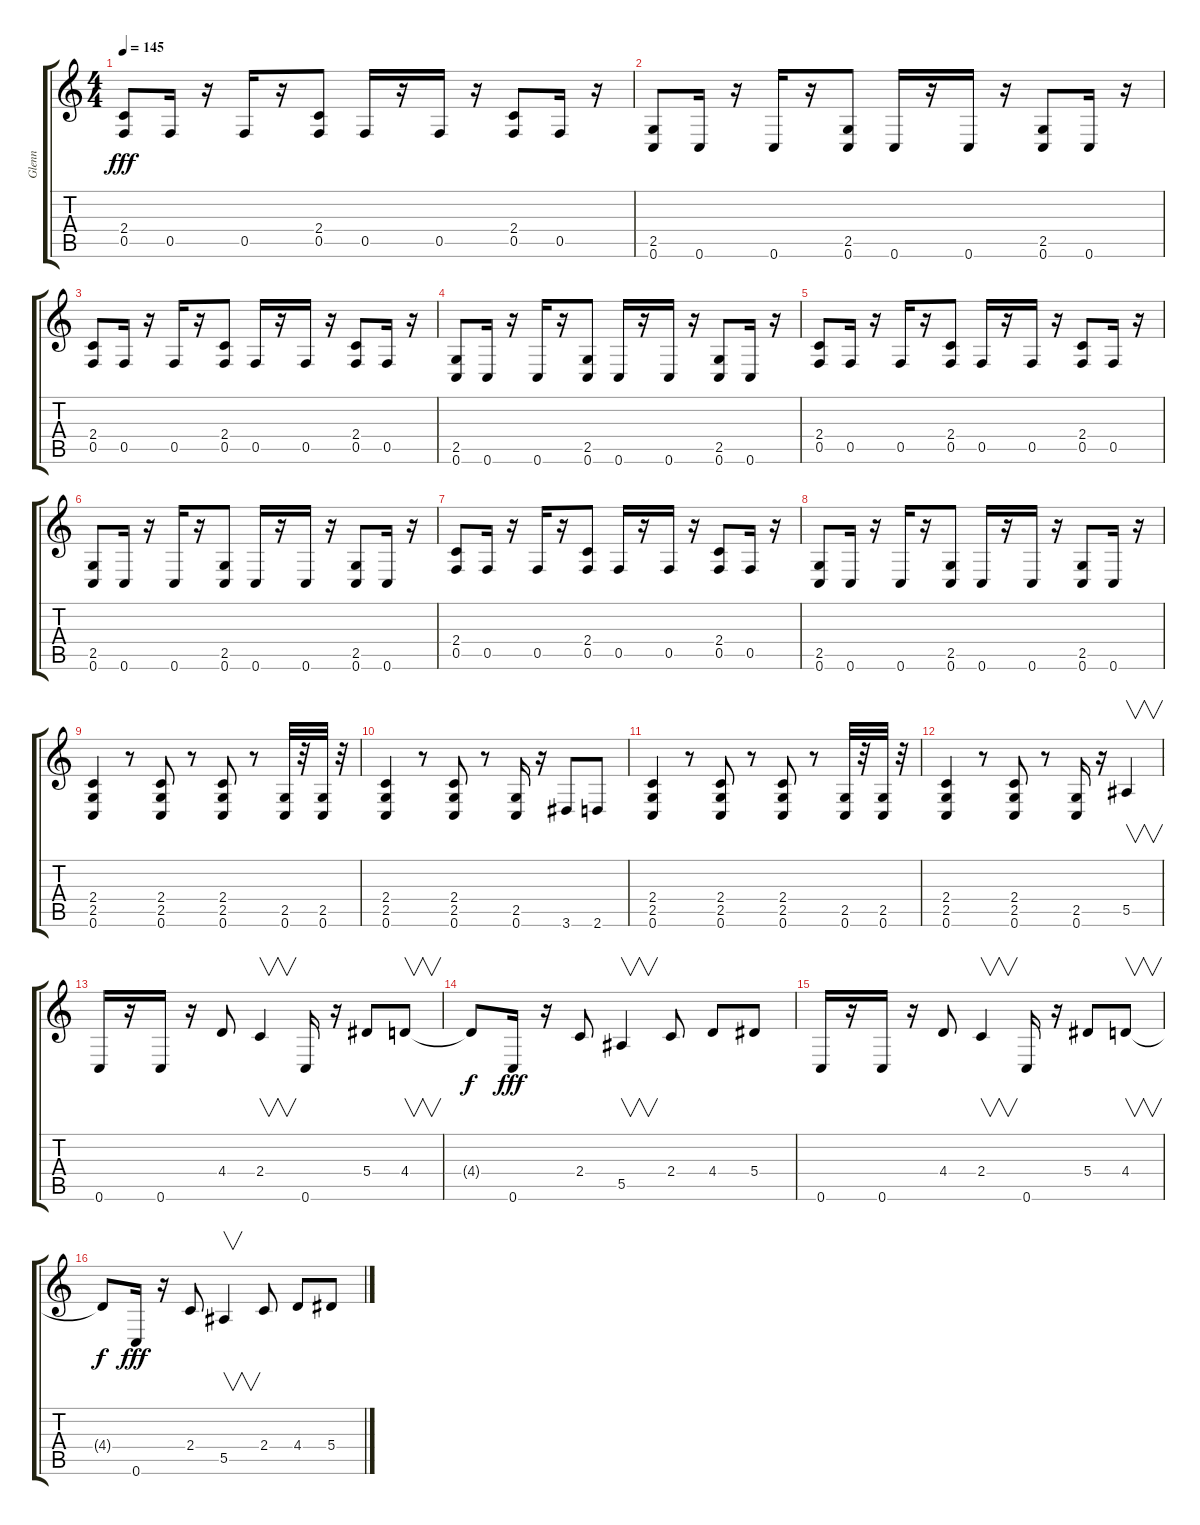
\track ("Glenn" "Glenn") {instrument distortionguitar}
\staff {score tabs}
\tuning (C4 G3 Eb3 Bb2 F2 C2) {hide}
\ts (4 4)
\tempo 145
\clef g2
\ks c
(2.4 0.5).8{dy fff} 0.5.16 r.16 0.5.16 r.16 (2.4 0.5).8 0.5.16 r.16 0.5.16 r.16 (2.4 0.5).8 0.5.16 r.16 |
(2.5 0.6).8 0.6.16 r.16 0.6.16 r.16 (2.5 0.6).8 0.6.16 r.16 0.6.16 r.16 (2.5 0.6).8 0.6.16 r.16 |
(2.4 0.5).8 0.5.16 r.16 0.5.16 r.16 (2.4 0.5).8 0.5.16 r.16 0.5.16 r.16 (2.4 0.5).8 0.5.16 r.16 |
(2.5 0.6).8 0.6.16 r.16 0.6.16 r.16 (2.5 0.6).8 0.6.16 r.16 0.6.16 r.16 (2.5 0.6).8 0.6.16 r.16 |
(2.4 0.5).8 0.5.16 r.16 0.5.16 r.16 (2.4 0.5).8 0.5.16 r.16 0.5.16 r.16 (2.4 0.5).8 0.5.16 r.16 |
(2.5 0.6).8 0.6.16 r.16 0.6.16 r.16 (2.5 0.6).8 0.6.16 r.16 0.6.16 r.16 (2.5 0.6).8 0.6.16 r.16 |
(2.4 0.5).8 0.5.16 r.16 0.5.16 r.16 (2.4 0.5).8 0.5.16 r.16 0.5.16 r.16 (2.4 0.5).8 0.5.16 r.16 |
(2.5 0.6).8 0.6.16 r.16 0.6.16 r.16 (2.5 0.6).8 0.6.16 r.16 0.6.16 r.16 (2.5 0.6).8 0.6.16 r.16 |
(2.4 2.5 0.6).4 r.8 (2.4 2.5 0.6).8 r.8 (2.4 2.5 0.6).8 r.8 (2.5 0.6).32 r.32 (2.5 0.6).32 r.32 |
(2.4 2.5 0.6).4 r.8 (2.4 2.5 0.6).8 r.8 (2.5 0.6).16 r.16 3.6.8 2.6.8 |
(2.4 2.5 0.6).4 r.8 (2.4 2.5 0.6).8 r.8 (2.4 2.5 0.6).8 r.8 (2.5 0.6).32 r.32 (2.5 0.6).32 r.32 |
(2.4 2.5 0.6).4 r.8 (2.4 2.5 0.6).8 r.8 (2.5 0.6).16 r.16 5.5.4{v} |
0.6.16 r.16 0.6.16 r.16 4.4.8 2.4.4{v} 0.6.16 r.16 5.4.8 4.4.8{v} |
4.4{t}.8{dy f} 0.6.16{dy fff} r.16 2.4.8 5.5.4{v} 2.4.8 4.4.8 5.4.8 |
0.6.16 r.16 0.6.16 r.16 4.4.8 2.4.4{v} 0.6.16 r.16 5.4.8 4.4.8{v} |
4.4{t}.8{dy f} 0.6.16{dy fff} r.16 2.4.8 5.5.4{v} 2.4.8 4.4.8 5.4.8
